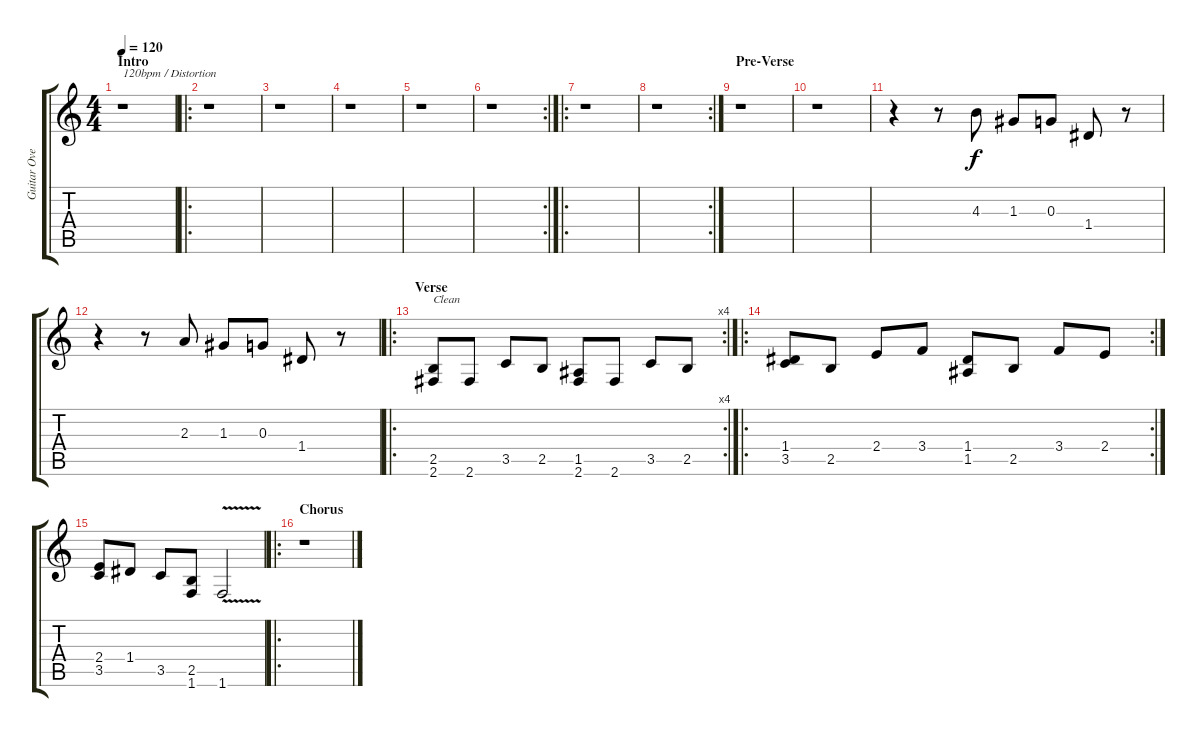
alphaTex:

\track ("Guitar Overdubs" "Guitar Ove") {instrument distortionguitar}
\staff {score tabs}
\tuning (E4 B3 G3 D3 A2 E2) {hide}
\ts (4 4)
\section ("" "Intro")
\tempo 120
\clef g2
\ks c
r.1{txt "120bpm / Distortion" dy f instrument distortionguitar} |
\ro
r.1 |
r.1 |
r.1 |
r.1 |
\rc 2
r.1 |
\ro
r.1 |
\rc 2
r.1 |
\section ("" "Pre-Verse")
r.1 |
r.1 |
r.4 r.8 4.3.8 1.3.8 0.3.8 1.4.8 r.8 |
r.4 r.8 2.3.8 1.3.8 0.3.8 1.4.8 r.8 |
\ro
\rc 4
\section ("" "Verse")
(2.5 2.6).8{txt "Clean" instrument acousticguitarnylon} 2.6.8 3.5.8 2.5.8 (1.5 2.6).8 2.6.8 3.5.8 2.5.8 |
\ro
\rc 2
(1.4 3.5).8 2.5.8 2.4.8 3.4.8 (1.4 1.5).8 2.5.8 3.4.8 2.4.8 |
(2.4 3.5).8 1.4.8 3.5.8 (2.5 1.6).8 1.6{v}.2 |
\ro
\section ("" "Chorus")
r.1
